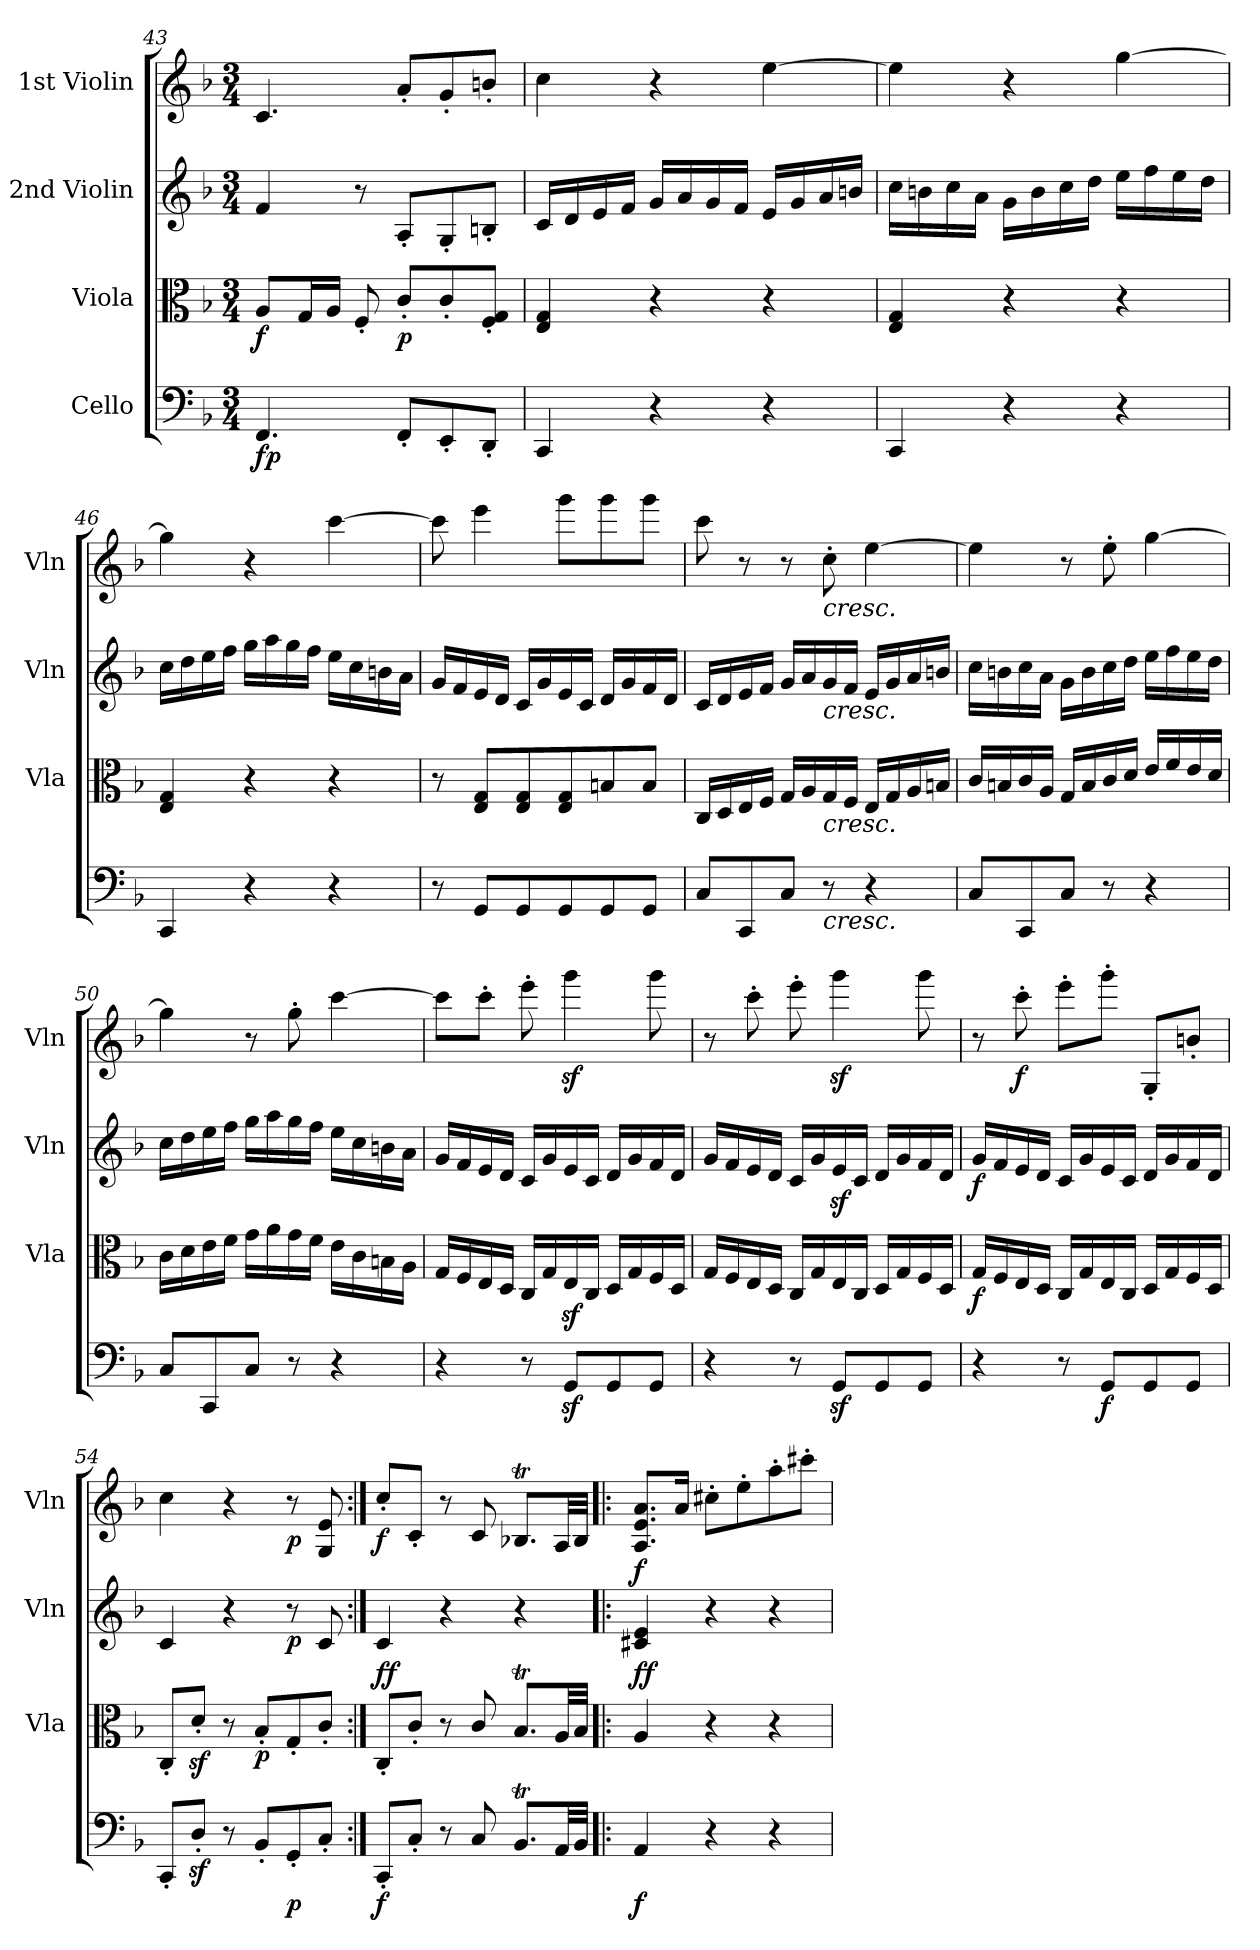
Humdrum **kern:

**kern	**dynam	**kern	**dynam	**kern	**dynam	**kern	**dynam
*part4	*part4	*part3	*part3	*part2	*part2	*part1	*part1
*staff4	*staff4	*staff3	*staff3	*staff2	*staff2	*staff1	*staff1
*I"Cello	*	*I"Viola	*	*I"2nd Violin	*	*I"1st Violin	*
*	*	*I'Vla	*	*I'Vln	*	*I'Vln	*
*clefF4	*	*clefC3	*	*clefG2	*	*clefG2	*
*k[b-]	*	*k[b-]	*	*k[b-]	*	*k[b-]	*
*F:	*	*F:	*	*F:	*	*F:	*
*M3/4	*	*M3/4	*	*M3/4	*	*M3/4	*
=43	=43	=43	=43	=43	=43	=43	=43
!	!LO:DY:b	!	!LO:DY:b	!	!LO:DY:b	!	!
!	!	!	!	!	!LO:DY:n=1:a	!	!
4.FF/	fp	8A/L	f	4f/	fp fp	4.c/	.
.	.	16G/L	.	.	.	.	.
.	.	16A/JJ	.	.	.	.	.
.	.	8F'/	.	8r	.	.	.
!	!	!	!LO:DY:b	!	!	!	!
8FF'/L	.	8c'/L	p	8A'/L	.	8a'/L	.
8EE'/	.	8c'/	.	8G'/	.	8g'/	.
8DD'/J	.	8F/' 8G/'J	.	8Bn'/J	.	8bn'/J	.
=44	=44	=44	=44	=44	=44	=44	=44
4CC/	.	4E/ 4G/	.	16c/LL	.	4cc\	.
.	.	.	.	16d/	.	.	.
.	.	.	.	16e/	.	.	.
.	.	.	.	16f/JJ	.	.	.
4r	.	4r	.	16g/LL	.	4r	.
.	.	.	.	16a/	.	.	.
.	.	.	.	16g/	.	.	.
.	.	.	.	16f/JJ	.	.	.
4r	.	4r	.	16e/LL	.	[4ee\	.
.	.	.	.	16g/	.	.	.
.	.	.	.	16a/	.	.	.
.	.	.	.	16bn/JJ	.	.	.
=45	=45	=45	=45	=45	=45	=45	=45
4CC/	.	4E/ 4G/	.	16cc\LL	.	4ee\]	.
.	.	.	.	16bn\	.	.	.
.	.	.	.	16cc\	.	.	.
.	.	.	.	16a\JJ	.	.	.
4r	.	4r	.	16g\LL	.	4r	.
.	.	.	.	16b\	.	.	.
.	.	.	.	16cc\	.	.	.
.	.	.	.	16dd\JJ	.	.	.
4r	.	4r	.	16ee\LL	.	[4gg\	.
.	.	.	.	16ff\	.	.	.
.	.	.	.	16ee\	.	.	.
.	.	.	.	16dd\JJ	.	.	.
=46	=46	=46	=46	=46	=46	=46	=46
4CC/	.	4E/ 4G/	.	16cc\LL	.	4gg\]	.
.	.	.	.	16dd\	.	.	.
.	.	.	.	16ee\	.	.	.
.	.	.	.	16ff\JJ	.	.	.
4r	.	4r	.	16gg\LL	.	4r	.
.	.	.	.	16aa\	.	.	.
.	.	.	.	16gg\	.	.	.
.	.	.	.	16ff\JJ	.	.	.
4r	.	4r	.	16ee\LL	.	[4ccc\	.
.	.	.	.	16cc\	.	.	.
.	.	.	.	16bn\	.	.	.
.	.	.	.	16a\JJ	.	.	.
=47	=47	=47	=47	=47	=47	=47	=47
8r	.	8r	.	16g/LL	.	8ccc\]	.
.	.	.	.	16f/	.	.	.
8GG/L	.	8E/ 8G/L	.	16e/	.	4eee\	.
.	.	.	.	16d/JJ	.	.	.
8GG/	.	8E/ 8G/	.	16c/LL	.	.	.
.	.	.	.	16g/	.	.	.
8GG/	.	8E/ 8G/	.	16e/	.	8ggg\L	.
.	.	.	.	16c/JJ	.	.	.
8GG/	.	8Bn/	.	16d/LL	.	8ggg\	.
.	.	.	.	16g/	.	.	.
8GG/J	.	8B/J	.	16f/	.	8ggg\J	.
.	.	.	.	16d/JJ	.	.	.
=48	=48	=48	=48	=48	=48	=48	=48
8C/L	.	16C/LL	.	16c/LL	.	8ccc\	.
.	.	16D/	.	16d/	.	.	.
8CC/	.	16E/	.	16e/	.	8r	.
.	.	16F/JJ	.	16f/JJ	.	.	.
8C/J	.	16G/LL	.	16g/LL	.	8r	.
.	.	16A/	.	16a/	.	.	.
!	!	!	!	!	!	!LO:TX:b:i:t=cresc.	!
!	!	!	!	!LO:TX:b:i:t=cresc.	!	!	!
!	!	!LO:TX:b:i:t=cresc.	!	!	!	!	!
!LO:TX:b:i:t=cresc.	!	!	!	!	!	!	!
8r	.	16G/	.	16g/	.	8cc'\	.
.	.	16F/JJ	.	16f/JJ	.	.	.
4r	.	16E/LL	.	16e/LL	.	[4ee\	.
.	.	16G/	.	16g/	.	.	.
.	.	16A/	.	16a/	.	.	.
.	.	16Bn/JJ	.	16bn/JJ	.	.	.
=49	=49	=49	=49	=49	=49	=49	=49
8C/L	.	16c/LL	.	16cc\LL	.	4ee\]	.
.	.	16Bn/	.	16bn\	.	.	.
8CC/	.	16c/	.	16cc\	.	.	.
.	.	16A/JJ	.	16a\JJ	.	.	.
8C/J	.	16G/LL	.	16g\LL	.	8r	.
.	.	16B/	.	16b\	.	.	.
8r	.	16c/	.	16cc\	.	8ee'\	.
.	.	16d/JJ	.	16dd\JJ	.	.	.
4r	.	16e/LL	.	16ee\LL	.	[4gg\	.
.	.	16f/	.	16ff\	.	.	.
.	.	16e/	.	16ee\	.	.	.
.	.	16d/JJ	.	16dd\JJ	.	.	.
=50	=50	=50	=50	=50	=50	=50	=50
8C/L	.	16c\LL	.	16cc\LL	.	4gg\]	.
.	.	16d\	.	16dd\	.	.	.
8CC/	.	16e\	.	16ee\	.	.	.
.	.	16f\JJ	.	16ff\JJ	.	.	.
8C/J	.	16g\LL	.	16gg\LL	.	8r	.
.	.	16a\	.	16aa\	.	.	.
8r	.	16g\	.	16gg\	.	8gg'\	.
.	.	16f\JJ	.	16ff\JJ	.	.	.
4r	.	16e\LL	.	16ee\LL	.	[4ccc\	.
.	.	16c\	.	16cc\	.	.	.
.	.	16Bn\	.	16bn\	.	.	.
.	.	16A\JJ	.	16a\JJ	.	.	.
=51	=51	=51	=51	=51	=51	=51	=51
4r	.	16G/LL	.	16g/LL	.	8ccc\L]	.
.	.	16F/	.	16f/	.	.	.
.	.	16E/	.	16e/	.	8ccc'\J	.
.	.	16D/JJ	.	16d/JJ	.	.	.
8r	.	16C/LL	.	16c/LL	.	8eee'\	.
.	.	16G/	.	16g/	.	.	.
8GGz>/L	.	16Ez>/	.	16e/	.	4gggz<\	.
.	.	16C/JJ	.	16c/JJ	.	.	.
8GG/	.	16D/LL	.	16d/LL	.	.	.
.	.	16G/	.	16g/	.	.	.
8GG/J	.	16F/	.	16f/	.	8ggg\	.
.	.	16D/JJ	.	16d/JJ	.	.	.
=52	=52	=52	=52	=52	=52	=52	=52
4r	.	16G/LL	.	16g/LL	.	8r	.
.	.	16F/	.	16f/	.	.	.
.	.	16E/	.	16e/	.	8ccc'\	.
.	.	16D/JJ	.	16d/JJ	.	.	.
8r	.	16C/LL	.	16c/LL	.	8eee'\	.
.	.	16G/	.	16g/	.	.	.
8GGz>/L	.	16E/	.	16ez</	.	4gggz<\	.
.	.	16C/JJ	.	16c/JJ	.	.	.
8GG/	.	16D/LL	.	16d/LL	.	.	.
.	.	16G/	.	16g/	.	.	.
8GG/J	.	16F/	.	16f/	.	8ggg\	.
.	.	16D/JJ	.	16d/JJ	.	.	.
=53	=53	=53	=53	=53	=53	=53	=53
!	!	!	!LO:DY:b	!	!LO:DY:b	!	!
4r	.	16G/LL	f	16g/LL	f	8r	.
.	.	16F/	.	16f/	.	.	.
!	!	!	!	!	!	!	!LO:DY:b
.	.	16E/	.	16e/	.	8ccc'\	f
.	.	16D/JJ	.	16d/JJ	.	.	.
8r	.	16C/LL	.	16c/LL	.	8eee'\L	.
.	.	16G/	.	16g/	.	.	.
!	!LO:DY:b	!	!	!	!	!	!
8GG/L	f	16E/	.	16e/	.	8ggg'\J	.
.	.	16C/JJ	.	16c/JJ	.	.	.
8GG/	.	16D/LL	.	16d/LL	.	8G'/L	.
.	.	16G/	.	16g/	.	.	.
8GG/J	.	16F/	.	16f/	.	8bn'/J	.
.	.	16D/JJ	.	16d/JJ	.	.	.
=54	=54	=54	=54	=54	=54	=54	=54
8CC'/L	.	8C'/L	.	4c/	.	4cc\	.
8Dz<'/J	.	8dz<'/J	.	.	.	.	.
8r	.	8r	.	4r	.	4r	.
!	!	!	!LO:DY:b	!	!	!	!
8BB-'/L	.	8B-'/L	p	.	.	.	.
!	!LO:DY:b	!	!	!	!LO:DY:b	!	!LO:DY:b
8GG'/	p	8G'/	.	8r	p	8r	p
8C'/J	.	8c'/J	.	8c/	.	8G/ 8e/	.
=55:|!	=55:|!	=55:|!	=55:|!	=55:|!	=55:|!	=55:|!	=55:|!
!	!LO:DY:b	!	!LO:DY:b	!	!	!	!
!	!	!	!LO:DY:n=1:a	!	!	!	!LO:DY:b
8CC'/L	f	8C'/L	f f	4c/	.	8cc'/L	f
8C'/J	.	8c'/J	.	.	.	8c'/J	.
8r	.	8r	.	4r	.	8r	.
8C/	.	8c/	.	.	.	8c/	.
8.BB-T/L	.	8.B-T/L	.	4r	.	8.B-XT/L	.
32AA/LL	.	32A/LL	.	.	.	32A/LL	.
32BB-/JJJ	.	32B-/JJJ	.	.	.	32B-/JJJ	.
=56!|:	=56!|:	=56!|:	=56!|:	=56!|:	=56!|:	=56!|:	=56!|:
!	!LO:DY:b	!	!LO:DY:b	!	!	!	!
!	!	!	!LO:DY:n=1:a	!	!LO:DY:a	!	!
4AA/	f	4A/	f f	4c#X/ 4e/	f	8.A/ 8.e/ 8.a/L	.
.	.	.	.	.	.	16a/Jk	.
4r	.	4r	.	4r	.	8cc#X'\L	.
.	.	.	.	.	.	8ee'\	.
4r	.	4r	.	4r	.	8aa'\	.
.	.	.	.	.	.	8ccc#X'\J	.
=	=	=	=	=	=	=	=
*-	*-	*-	*-	*-	*-	*-	*-
